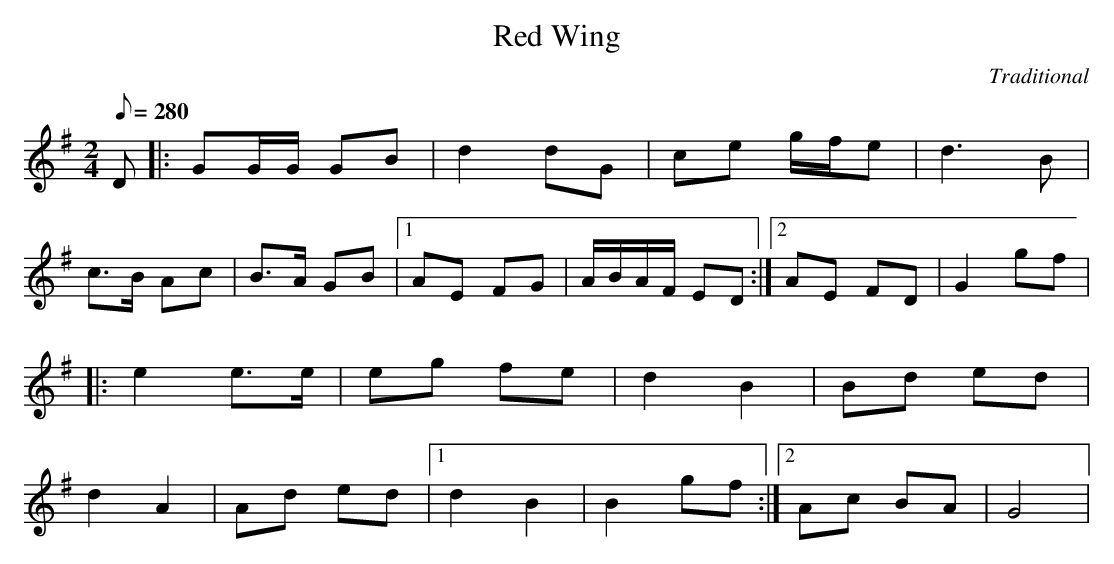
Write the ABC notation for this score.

X:1
T:Red Wing
C:Traditional
M:2/4
L:1/8
Q:1/8=280
K:G
D|:GG/G/ GB|d2 dG|ce g/f/e|d3B|
c3/2B/ Ac|B3/2A/ GB|1 AE FG|A/B/A/F/ ED:|2 AE FD|G2 gf|
|:e2 e3/2e/|eg fe|d2 B2|Bd ed|
d2 A2| Ad ed|1 d2 B2|B2 gf:|2 Ac BA|G4|
